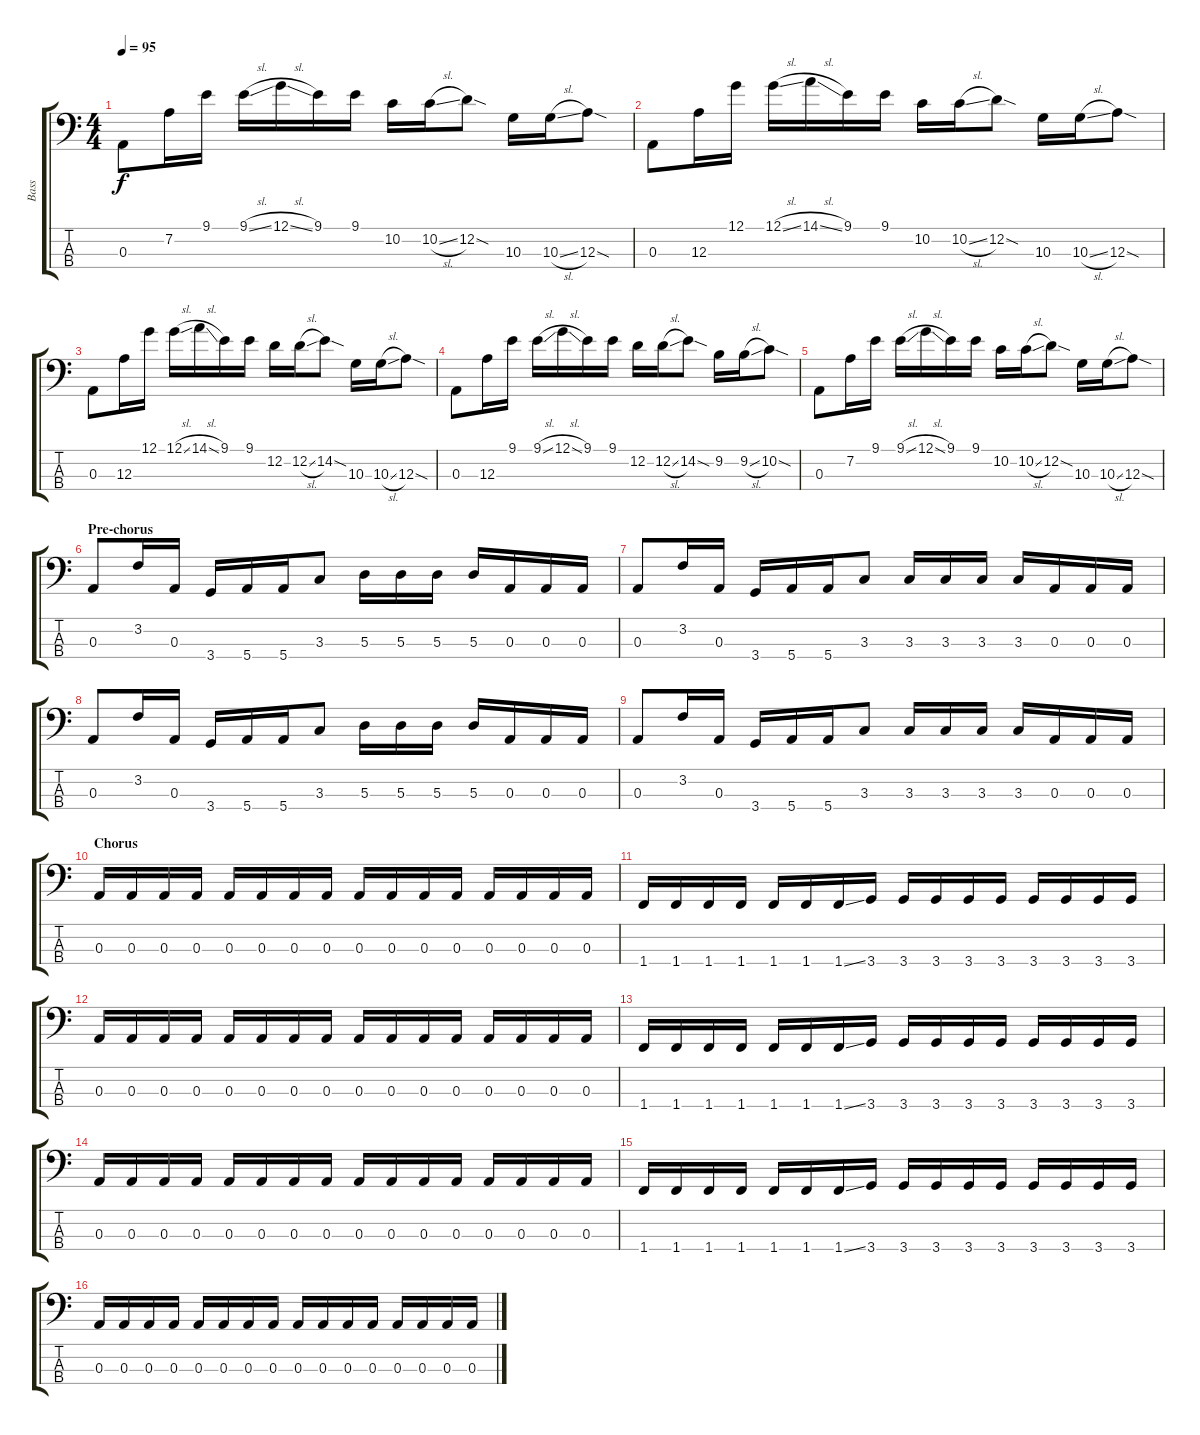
\track ("Bass" "Bass") {instrument electricbassfinger}
\staff {score tabs}
\tuning (G2 D2 A1 E1) {hide}
\ts (4 4)
\tempo 95
\clef f4
\ks c
0.3.8{dy f} 7.2.16 9.1.16 9.1{sl}.16 12.1{sl}.16 9.1.16 9.1.16 10.2.16 10.2{sl}.16 12.2{sod}.8 10.3.16 10.3{sl}.16 12.3{sod}.8 |
0.3.8 12.3.16 12.1.16 12.1{sl}.16 14.1{sl}.16 9.1.16 9.1.16 10.2.16 10.2{sl}.16 12.2{sod}.8 10.3.16 10.3{sl}.16 12.3{sod}.8 |
0.3.8 12.3.16 12.1.16 12.1{sl}.16 14.1{sl}.16 9.1.16 9.1.16 12.2.16 12.2{sl}.16 14.2{sod}.8 10.3.16 10.3{sl}.16 12.3{sod}.8 |
0.3.8 12.3.16 9.1.16 9.1{sl}.16 12.1{sl}.16 9.1.16 9.1.16 12.2.16 12.2{sl}.16 14.2{sod}.8 9.2.16 9.2{sl}.16 10.2{sod}.8 |
0.3.8 7.2.16 9.1.16 9.1{sl}.16 12.1{sl}.16 9.1.16 9.1.16 10.2.16 10.2{sl}.16 12.2{sod}.8 10.3.16 10.3{sl}.16 12.3{sod}.8 |
\section ("" "Pre-chorus")
0.3.8 3.2.16 0.3.16 3.4.16 5.4.16 5.4.16 3.3.8 5.3.16 5.3.16 5.3.16 5.3.16 0.3.16 0.3.16 0.3.16 |
0.3.8 3.2.16 0.3.16 3.4.16 5.4.16 5.4.16 3.3.8 3.3.16 3.3.16 3.3.16 3.3.16 0.3.16 0.3.16 0.3.16 |
0.3.8 3.2.16 0.3.16 3.4.16 5.4.16 5.4.16 3.3.8 5.3.16 5.3.16 5.3.16 5.3.16 0.3.16 0.3.16 0.3.16 |
0.3.8 3.2.16 0.3.16 3.4.16 5.4.16 5.4.16 3.3.8 3.3.16 3.3.16 3.3.16 3.3.16 0.3.16 0.3.16 0.3.16 |
\section ("" "Chorus")
0.3.16 0.3.16 0.3.16 0.3.16 0.3.16 0.3.16 0.3.16 0.3.16 0.3.16 0.3.16 0.3.16 0.3.16 0.3.16 0.3.16 0.3.16 0.3.16 |
1.4.16 1.4.16 1.4.16 1.4.16 1.4.16 1.4.16 1.4{ss}.16 3.4.16 3.4.16 3.4.16 3.4.16 3.4.16 3.4.16 3.4.16 3.4.16 3.4.16 |
0.3.16 0.3.16 0.3.16 0.3.16 0.3.16 0.3.16 0.3.16 0.3.16 0.3.16 0.3.16 0.3.16 0.3.16 0.3.16 0.3.16 0.3.16 0.3.16 |
1.4.16 1.4.16 1.4.16 1.4.16 1.4.16 1.4.16 1.4{ss}.16 3.4.16 3.4.16 3.4.16 3.4.16 3.4.16 3.4.16 3.4.16 3.4.16 3.4.16 |
0.3.16 0.3.16 0.3.16 0.3.16 0.3.16 0.3.16 0.3.16 0.3.16 0.3.16 0.3.16 0.3.16 0.3.16 0.3.16 0.3.16 0.3.16 0.3.16 |
1.4.16 1.4.16 1.4.16 1.4.16 1.4.16 1.4.16 1.4{ss}.16 3.4.16 3.4.16 3.4.16 3.4.16 3.4.16 3.4.16 3.4.16 3.4.16 3.4.16 |
0.3.16 0.3.16 0.3.16 0.3.16 0.3.16 0.3.16 0.3.16 0.3.16 0.3.16 0.3.16 0.3.16 0.3.16 0.3.16 0.3.16 0.3.16 0.3.16
